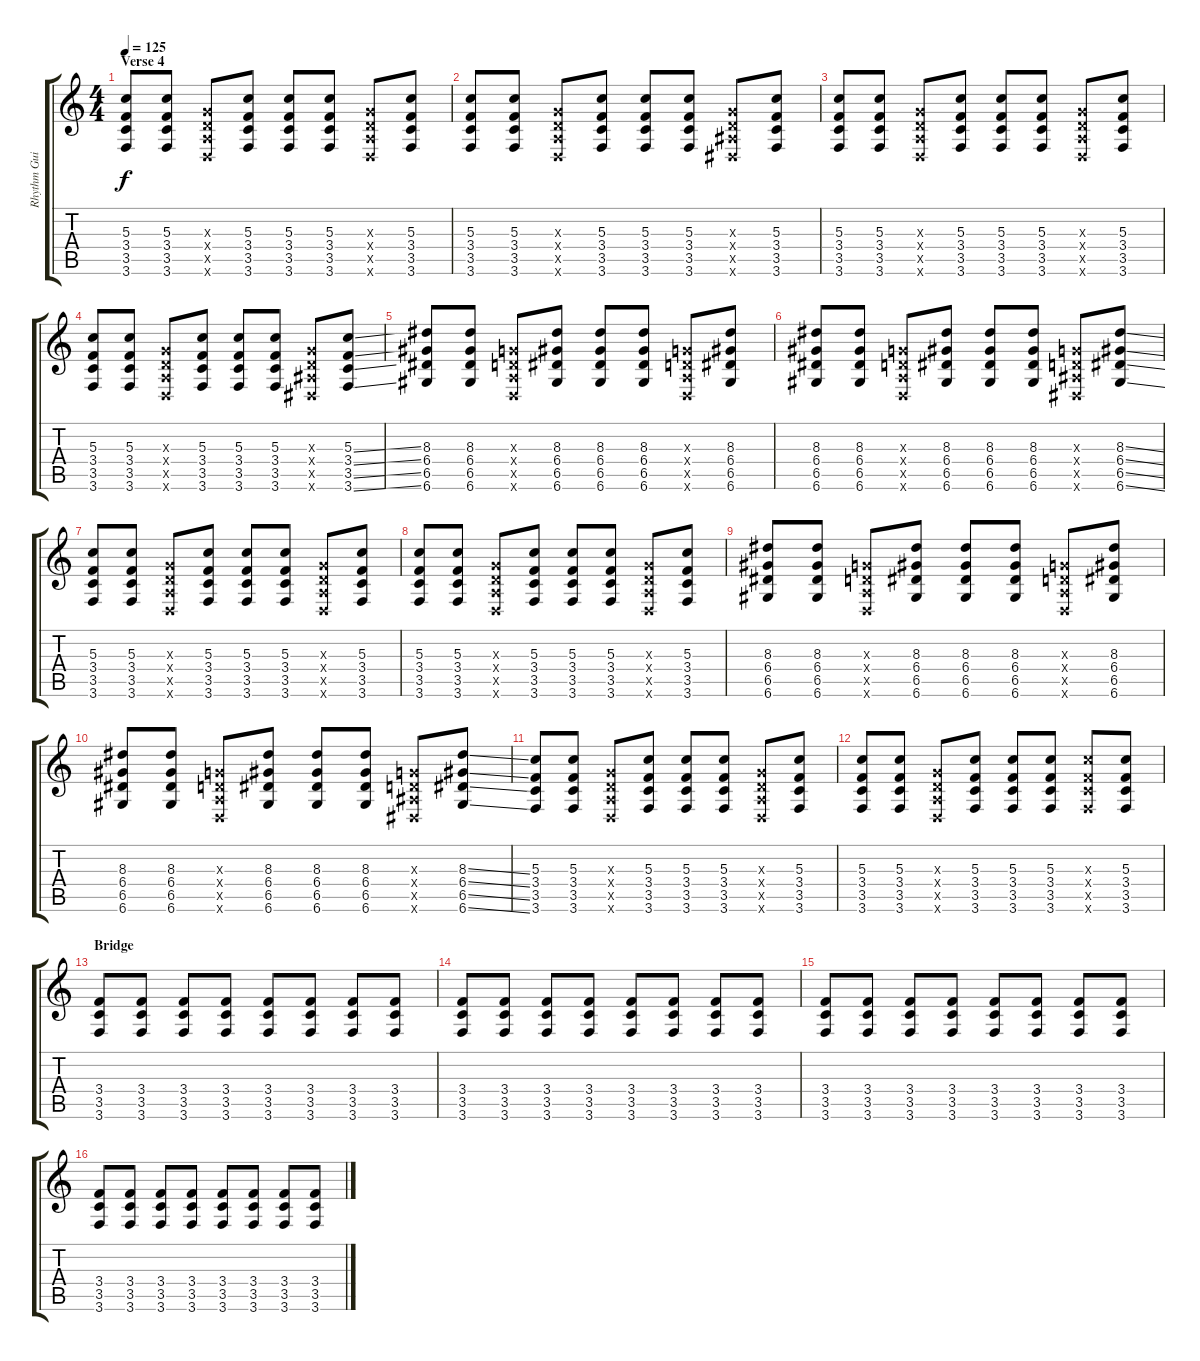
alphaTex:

\track ("Rhythm Guitar (Moore)" "Rhythm Gui") {instrument distortionguitar}
\staff {score tabs}
\tuning (E4 B3 G3 D3 A2 D2) {hide}
\ts (4 4)
\section ("" "Verse 4")
\tempo 125
\clef g2
\ks c
(5.3 3.4 3.5 3.6).8{dy f} (5.3 3.4 3.5 3.6).8 (0.3{x} 0.4{x} 0.5{x} 0.6{x}).8 (5.3 3.4 3.5 3.6).8 (5.3 3.4 3.5 3.6).8 (5.3 3.4 3.5 3.6).8 (0.3{x} 0.4{x} 0.5{x} 0.6{x}).8 (5.3 3.4 3.5 3.6).8 |
(5.3 3.4 3.5 3.6).8 (5.3 3.4 3.5 3.6).8 (0.3{x} 0.4{x} 0.5{x} 0.6{x}).8 (5.3 3.4 3.5 3.6).8 (5.3 3.4 3.5 3.6).8 (5.3 3.4 3.5 3.6).8 (0.3{x} 0.4{x} 1.5{x} 1.6{x}).8 (5.3 3.4 3.5 3.6).8 |
(5.3 3.4 3.5 3.6).8 (5.3 3.4 3.5 3.6).8 (0.3{x} 0.4{x} 0.5{x} 0.6{x}).8 (5.3 3.4 3.5 3.6).8 (5.3 3.4 3.5 3.6).8 (5.3 3.4 3.5 3.6).8 (0.3{x} 0.4{x} 0.5{x} 0.6{x}).8 (5.3 3.4 3.5 3.6).8 |
(5.3 3.4 3.5 3.6).8 (5.3 3.4 3.5 3.6).8 (0.3{x} 0.4{x} 0.5{x} 0.6{x}).8 (5.3 3.4 3.5 3.6).8 (5.3 3.4 3.5 3.6).8 (5.3 3.4 3.5 3.6).8 (0.3{x} 0.4{x} 1.5{x} 1.6{x}).8 (5.3{ss} 3.4{ss} 3.5{ss} 3.6{ss}).8 |
(8.3 6.4 6.5 6.6).8 (8.3 6.4 6.5 6.6).8 (0.3{x} 0.4{x} 0.5{x} 0.6{x}).8 (8.3 6.4 6.5 6.6).8 (8.3 6.4 6.5 6.6).8 (8.3 6.4 6.5 6.6).8 (0.3{x} 0.4{x} 0.5{x} 0.6{x}).8 (8.3 6.4 6.5 6.6).8 |
(8.3 6.4 6.5 6.6).8 (8.3 6.4 6.5 6.6).8 (0.3{x} 0.4{x} 0.5{x} 0.6{x}).8 (8.3 6.4 6.5 6.6).8 (8.3 6.4 6.5 6.6).8 (8.3 6.4 6.5 6.6).8 (0.3{x} 0.4{x} 1.5{x} 1.6{x}).8 (8.3{ss} 6.4{ss} 6.5{ss} 6.6{ss}).8 |
(5.3 3.4 3.5 3.6).8 (5.3 3.4 3.5 3.6).8 (0.3{x} 0.4{x} 0.5{x} 0.6{x}).8 (5.3 3.4 3.5 3.6).8 (5.3 3.4 3.5 3.6).8 (5.3 3.4 3.5 3.6).8 (0.3{x} 0.4{x} 0.5{x} 0.6{x}).8 (5.3 3.4 3.5 3.6).8 |
(5.3 3.4 3.5 3.6).8 (5.3 3.4 3.5 3.6).8 (0.3{x} 0.4{x} 0.5{x} 0.6{x}).8 (5.3 3.4 3.5 3.6).8 (5.3 3.4 3.5 3.6).8 (5.3 3.4 3.5 3.6).8 (0.3{x} 0.4{x} 0.5{x} 0.6{x}).8 (5.3 3.4 3.5 3.6).8 |
(8.3 6.4 6.5 6.6).8 (8.3 6.4 6.5 6.6).8 (0.3{x} 0.4{x} 0.5{x} 0.6{x}).8 (8.3 6.4 6.5 6.6).8 (8.3 6.4 6.5 6.6).8 (8.3 6.4 6.5 6.6).8 (0.3{x} 0.4{x} 0.5{x} 0.6{x}).8 (8.3 6.4 6.5 6.6).8 |
(8.3 6.4 6.5 6.6).8 (8.3 6.4 6.5 6.6).8 (0.3{x} 0.4{x} 0.5{x} 0.6{x}).8 (8.3 6.4 6.5 6.6).8 (8.3 6.4 6.5 6.6).8 (8.3 6.4 6.5 6.6).8 (0.3{x} 0.4{x} 1.5{x} 1.6{x}).8 (8.3{ss} 6.4{ss} 6.5{ss} 6.6{ss}).8 |
(5.3 3.4 3.5 3.6).8 (5.3 3.4 3.5 3.6).8 (0.3{x} 0.4{x} 0.5{x} 0.6{x}).8 (5.3 3.4 3.5 3.6).8 (5.3 3.4 3.5 3.6).8 (5.3 3.4 3.5 3.6).8 (0.3{x} 0.4{x} 0.5{x} 0.6{x}).8 (5.3 3.4 3.5 3.6).8 |
(5.3 3.4 3.5 3.6).8 (5.3 3.4 3.5 3.6).8 (0.3{x} 0.4{x} 0.5{x} 0.6{x}).8 (5.3 3.4 3.5 3.6).8 (5.3 3.4 3.5 3.6).8 (5.3 3.4 3.5 3.6).8 (5.3{x} 3.4{x} 3.5{x} 3.6{x}).8 (5.3 3.4 3.5 3.6).8 |
\section ("" "Bridge")
(3.4 3.5 3.6).8 (3.4 3.5 3.6).8 (3.4 3.5 3.6).8 (3.4 3.5 3.6).8 (3.4 3.5 3.6).8 (3.4 3.5 3.6).8 (3.4 3.5 3.6).8 (3.4 3.5 3.6).8 |
(3.4 3.5 3.6).8 (3.4 3.5 3.6).8 (3.4 3.5 3.6).8 (3.4 3.5 3.6).8 (3.4 3.5 3.6).8 (3.4 3.5 3.6).8 (3.4 3.5 3.6).8 (3.4 3.5 3.6).8 |
(3.4 3.5 3.6).8 (3.4 3.5 3.6).8 (3.4 3.5 3.6).8 (3.4 3.5 3.6).8 (3.4 3.5 3.6).8 (3.4 3.5 3.6).8 (3.4 3.5 3.6).8 (3.4 3.5 3.6).8 |
(3.4 3.5 3.6).8 (3.4 3.5 3.6).8 (3.4 3.5 3.6).8 (3.4 3.5 3.6).8 (3.4 3.5 3.6).8 (3.4 3.5 3.6).8 (3.4 3.5 3.6).8 (3.4{ss} 3.5{ss} 3.6{ss}).8
